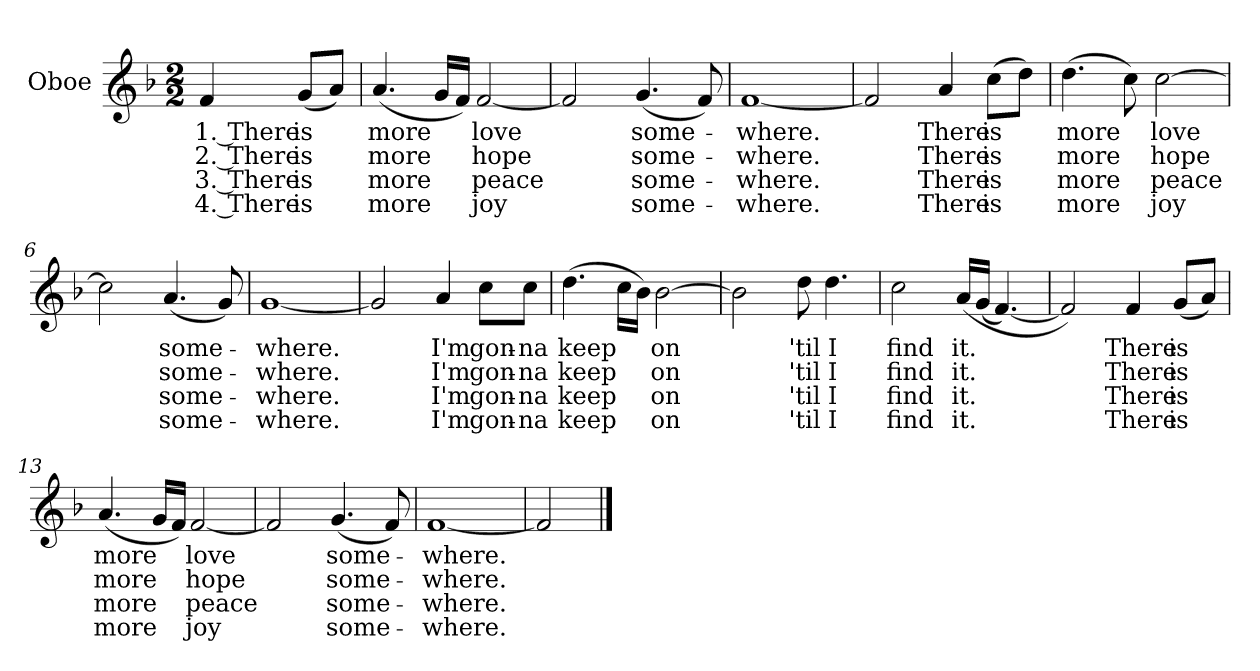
**kern	**text	**text	**text	**text
*part1	*part1	*part1	*part1	*part1
*staff1	*staff1	*staff1	*staff1	*staff1
*I"Oboe	*	*	*	*
*I'Ob.	*	*	*	*
*clefG2	*	*	*	*
*k[b-]	*	*	*	*
*M2/2	*	*	*	*
*MM126	*	*	*	*
=	=	=	=	=
!	!LO:LY:b	!LO:LY:b	!LO:LY:b	!LO:LY:b
4f/	1. There	2. There	3. There	4. There
!	!LO:LY:b	!LO:LY:b	!LO:LY:b	!LO:LY:b
(8g/L	is	is	is	is
8a/J)	.	.	.	.
=1	=1	=1	=1	=1
!	!LO:LY:b	!LO:LY:b	!LO:LY:b	!LO:LY:b
(<4.a/	more	more	more	more
16g/LL	.	.	.	.
16f/JJ)	.	.	.	.
!	!LO:LY:b	!LO:LY:b	!LO:LY:b	!LO:LY:b
[<2f/	love	hope	peace	joy
=2	=2	=2	=2	=2
2f/]	.	.	.	.
!	!LO:LY:b	!LO:LY:b	!LO:LY:b	!LO:LY:b
(<4.g/	some-	some-	some-	some-
8f/)	.	.	.	.
=3	=3	=3	=3	=3
!	!LO:LY:b	!LO:LY:b	!LO:LY:b	!LO:LY:b
[<1f	-where.	-where.	-where.	-where.
=4	=4	=4	=4	=4
2f/]	.	.	.	.
!	!LO:LY:b	!LO:LY:b	!LO:LY:b	!LO:LY:b
4a/	There	There	There	There
!	!LO:LY:b	!LO:LY:b	!LO:LY:b	!LO:LY:b
(8cc\L	is	is	is	is
8dd\J)	.	.	.	.
!!LO:LB:g=z
=5	=5	=5	=5	=5
!	!LO:LY:b	!LO:LY:b	!LO:LY:b	!LO:LY:b
(>4.dd\	more	more	more	more
8cc\)	.	.	.	.
!	!LO:LY:b	!LO:LY:b	!LO:LY:b	!LO:LY:b
[>2cc\	love	hope	peace	joy
=6	=6	=6	=6	=6
2cc\]	.	.	.	.
!	!LO:LY:b	!LO:LY:b	!LO:LY:b	!LO:LY:b
(<4.a/	some-	some-	some-	some-
8g/)	.	.	.	.
=7	=7	=7	=7	=7
!	!LO:LY:b	!LO:LY:b	!LO:LY:b	!LO:LY:b
[<1g	-where.	-where.	-where.	-where.
=8	=8	=8	=8	=8
2g/]	.	.	.	.
!	!LO:LY:b	!LO:LY:b	!LO:LY:b	!LO:LY:b
4a/	I'm	I'm	I'm	I'm
!	!LO:LY:b	!LO:LY:b	!LO:LY:b	!LO:LY:b
8cc\L	gon-	gon-	gon-	gon-
!	!LO:LY:b	!LO:LY:b	!LO:LY:b	!LO:LY:b
8cc\J	-na	-na	-na	-na
=9	=9	=9	=9	=9
!	!LO:LY:b	!LO:LY:b	!LO:LY:b	!LO:LY:b
(>4.dd\	keep	keep	keep	keep
16cc\LL	.	.	.	.
16b-\JJ)	.	.	.	.
!	!LO:LY:b	!LO:LY:b	!LO:LY:b	!LO:LY:b
[>2b-\	on	on	on	on
=10	=10	=10	=10	=10
2b-\]	.	.	.	.
!	!LO:LY:b	!LO:LY:b	!LO:LY:b	!LO:LY:b
8dd\	'til	'til	'til	'til
!	!LO:LY:b	!LO:LY:b	!LO:LY:b	!LO:LY:b
4.dd\	I	I	I	I
!!LO:LB:g=z
=11	=11	=11	=11	=11
!	!LO:LY:b	!LO:LY:b	!LO:LY:b	!LO:LY:b
2cc\	find	find	find	find
!	!LO:LY:b	!LO:LY:b	!LO:LY:b	!LO:LY:b
(16a/LL	it.	it.	it.	it.
(>16g/JJ	.	.	.	.
[<4.f/)	.	.	.	.
=12	=12	=12	=12	=12
2f/])	.	.	.	.
!	!LO:LY:b	!LO:LY:b	!LO:LY:b	!LO:LY:b
4f/	There	There	There	There
!	!LO:LY:b	!LO:LY:b	!LO:LY:b	!LO:LY:b
(8g/L	is	is	is	is
8a/J)	.	.	.	.
=13	=13	=13	=13	=13
!	!LO:LY:b	!LO:LY:b	!LO:LY:b	!LO:LY:b
(<4.a/	more	more	more	more
16g/LL	.	.	.	.
16f/JJ)	.	.	.	.
!	!LO:LY:b	!LO:LY:b	!LO:LY:b	!LO:LY:b
[<2f/	love	hope	peace	joy
=14	=14	=14	=14	=14
2f/]	.	.	.	.
!	!LO:LY:b	!LO:LY:b	!LO:LY:b	!LO:LY:b
(<4.g/	some-	some-	some-	some-
8f/)	.	.	.	.
=15	=15	=15	=15	=15
!	!LO:LY:b	!LO:LY:b	!LO:LY:b	!LO:LY:b
[<1f	-where.	-where.	-where.	-where.
=16	=16	=16	=16	=16
2f/]	.	.	.	.
==	==	==	==	==
*-	*-	*-	*-	*-
